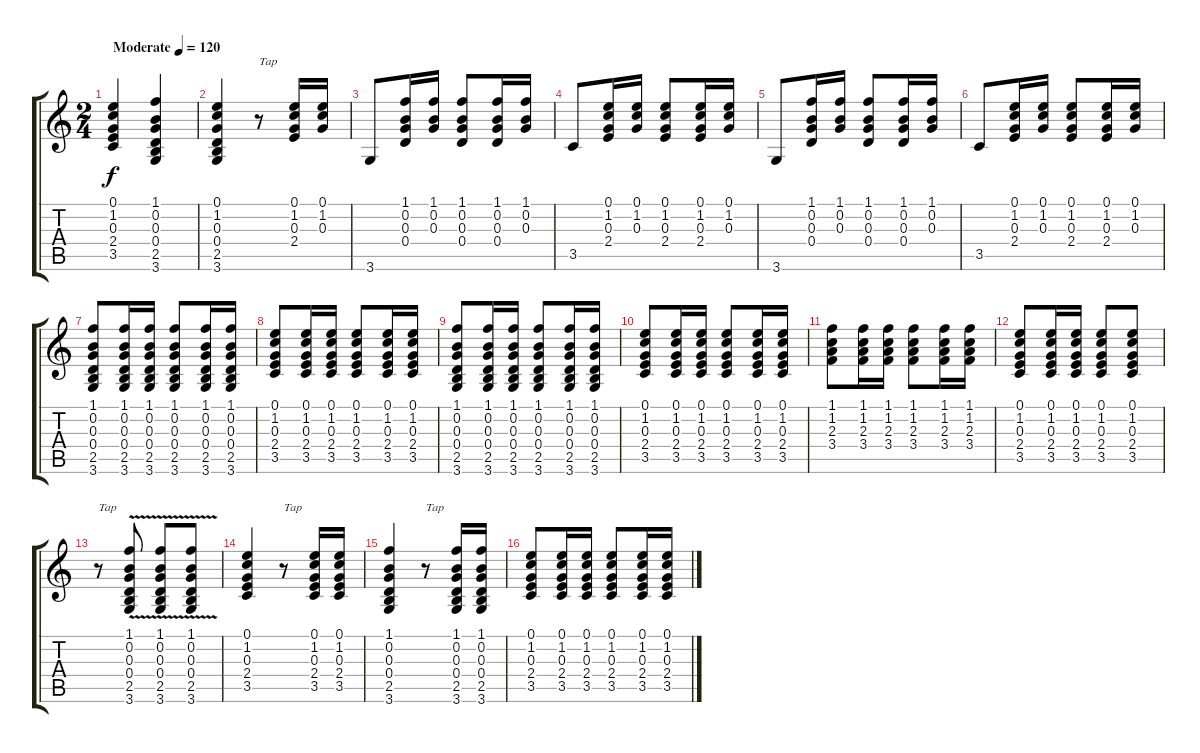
\track "" {instrument acousticguitarsteel}
\staff {score tabs}
\tuning (E4 B3 G3 D3 A2 E2) {hide}
\ts (2 4)
\tempo (120 "Moderate")
\clef g2
\ks c
(0.1 1.2 0.3 2.4 3.5).4{dy f instrument acousticguitarsteel} (1.1 0.2 0.3 0.4 2.5 3.6).4 |
(0.1 1.2 0.3 0.4 2.5 3.6).4 r.8{txt "Tap"} (0.1 1.2 0.3 2.4).16 (0.1 1.2 0.3).16 |
3.6.8 (1.1 0.2 0.3 0.4).16 (1.1 0.2 0.3).16 (1.1 0.2 0.3 0.4).8 (1.1 0.2 0.3 0.4).16 (1.1 0.2 0.3).16 |
3.5.8 (0.1 1.2 0.3 2.4).16 (0.1 1.2 0.3).16 (0.1 1.2 0.3 2.4).8 (0.1 1.2 0.3 2.4).16 (0.1 1.2 0.3).16 |
3.6.8 (1.1 0.2 0.3 0.4).16 (1.1 0.2 0.3).16 (1.1 0.2 0.3 0.4).8 (1.1 0.2 0.3 0.4).16 (1.1 0.2 0.3).16 |
3.5.8 (0.1 1.2 0.3 2.4).16 (0.1 1.2 0.3).16 (0.1 1.2 0.3 2.4).8 (0.1 1.2 0.3 2.4).16 (0.1 1.2 0.3).16 |
(1.1 0.2 0.3 0.4 2.5 3.6).8 (1.1 0.2 0.3 0.4 2.5 3.6).16 (1.1 0.2 0.3 0.4 2.5 3.6).16 (1.1 0.2 0.3 0.4 2.5 3.6).8 (1.1 0.2 0.3 0.4 2.5 3.6).16 (1.1 0.2 0.3 0.4 2.5 3.6).16 |
(0.1 1.2 0.3 2.4 3.5).8 (0.1 1.2 0.3 2.4 3.5).16 (0.1 1.2 0.3 2.4 3.5).16 (0.1 1.2 0.3 2.4 3.5).8 (0.1 1.2 0.3 2.4 3.5).16 (0.1 1.2 0.3 2.4 3.5).16 |
(1.1 0.2 0.3 0.4 2.5 3.6).8 (1.1 0.2 0.3 0.4 2.5 3.6).16 (1.1 0.2 0.3 0.4 2.5 3.6).16 (1.1 0.2 0.3 0.4 2.5 3.6).8 (1.1 0.2 0.3 0.4 2.5 3.6).16 (1.1 0.2 0.3 0.4 2.5 3.6).16 |
(0.1 1.2 0.3 2.4 3.5).8 (0.1 1.2 0.3 2.4 3.5).16 (0.1 1.2 0.3 2.4 3.5).16 (0.1 1.2 0.3 2.4 3.5).8 (0.1 1.2 0.3 2.4 3.5).16 (0.1 1.2 0.3 2.4 3.5).16 |
(1.1 1.2 2.3 3.4).8 (1.1 1.2 2.3 3.4).16 (1.1 1.2 2.3 3.4).16 (1.1 1.2 2.3 3.4).8 (1.1 1.2 2.3 3.4).16 (1.1 1.2 2.3 3.4).16 |
(0.1 1.2 0.3 2.4 3.5).8 (0.1 1.2 0.3 2.4 3.5).16 (0.1 1.2 0.3 2.4 3.5).16 (0.1 1.2 0.3 2.4 3.5).8 (0.1 1.2 0.3 2.4 3.5).8 |
r.8{txt "Tap"} (1.1{v} 0.2{v} 0.3{v} 0.4{v} 2.5{v} 3.6{v}).8 (1.1{v} 0.2{v} 0.3{v} 0.4{v} 2.5{v} 3.6{v}).8 (1.1{v} 0.2{v} 0.3{v} 0.4{v} 2.5{v} 3.6{v}).8 |
(0.1 1.2 0.3 2.4 3.5).4 r.8{txt "Tap"} (0.1 1.2 0.3 2.4 3.5).16 (0.1 1.2 0.3 2.4 3.5).16 |
(1.1 0.2 0.3 0.4 2.5 3.6).4 r.8{txt "Tap"} (1.1 0.2 0.3 0.4 2.5 3.6).16 (1.1 0.2 0.3 0.4 2.5 3.6).16 |
(0.1 1.2 0.3 2.4 3.5).8 (0.1 1.2 0.3 2.4 3.5).16 (0.1 1.2 0.3 2.4 3.5).16 (0.1 1.2 0.3 2.4 3.5).8 (0.1 1.2 0.3 2.4 3.5).16 (0.1 1.2 0.3 2.4 3.5).16
